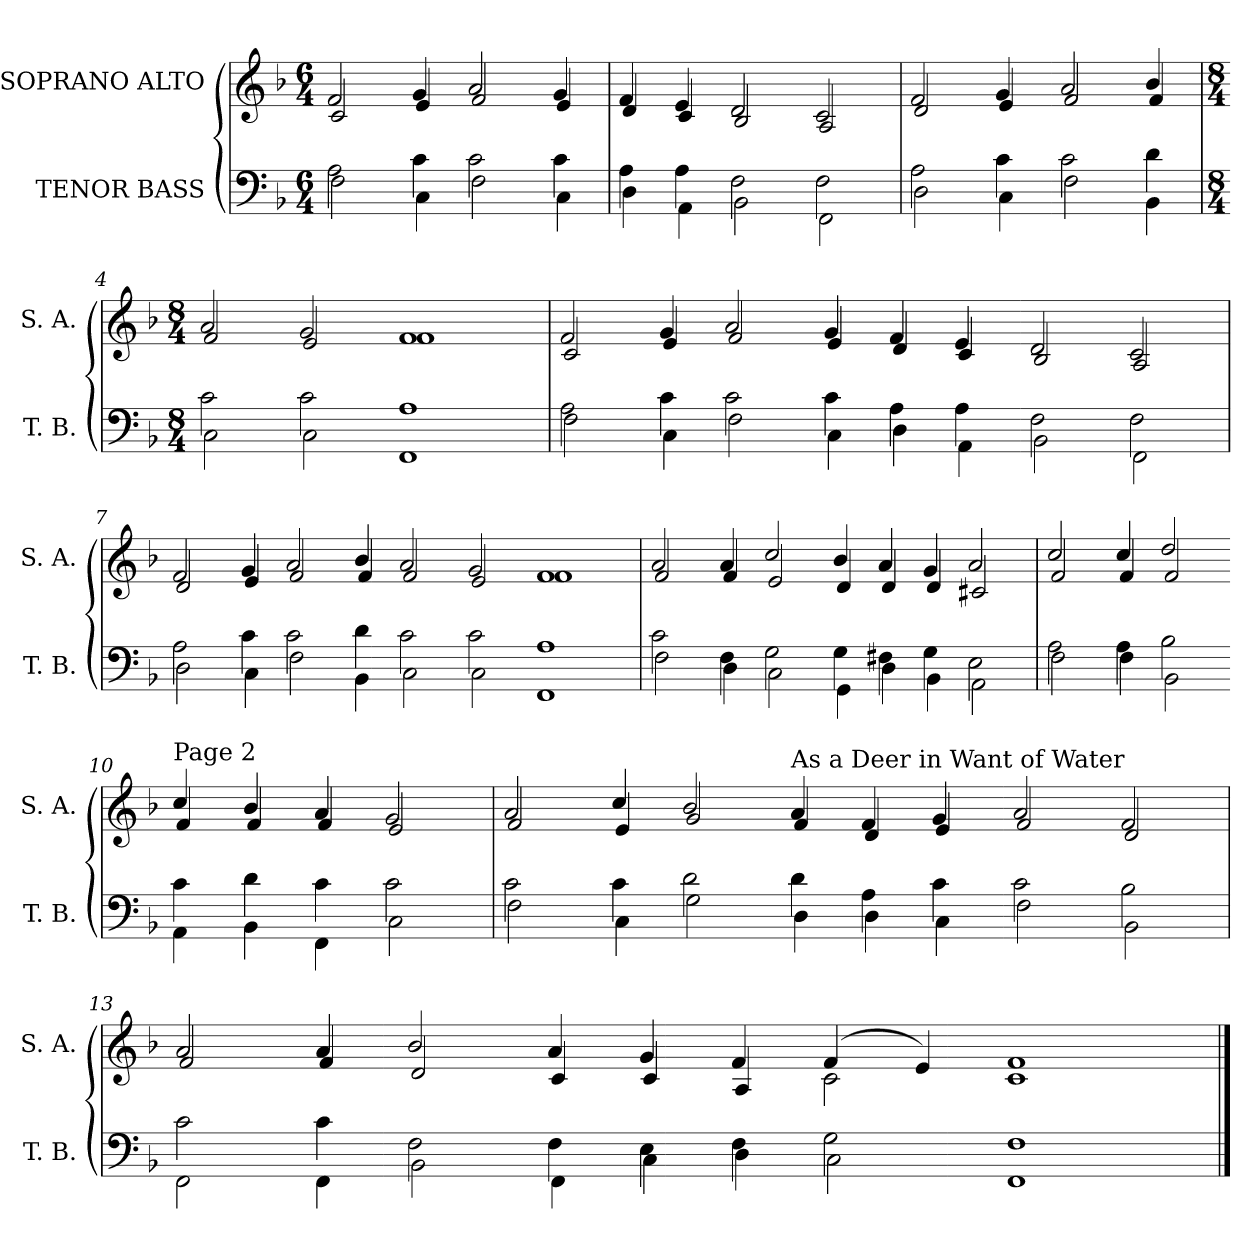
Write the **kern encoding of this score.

**kern	**kern
*part2	*part1
*staff2	*staff1
*I"TENOR BASS	*I"SOPRANO ALTO
*I'T. B.	*I'S. A.
!!LO:PB:g=z
*clefF4	*clefG2
*k[b-]	*k[b-]
*F:	*F:
*M6/4	*M6/4
=	=
*^	*^
2Ai\	2Fi\	2fi/	2ci/
4ci\	4Ci\	4gi/	4ei/
2ci\	2Fi\	2ai/	2fi/
4ci\	4Ci\	4gi/	4ei/
=1	=1	=1	=1
4Ai\	4Di\	4fi/	4di/
4Ai\	4AAi\	4ei/	4ci/
2Fi\	2BB-i\	2di/	2B-i/
2Fi\	2FFi\	2ci/	2Ai/
=2	=2	=2	=2
2Ai\	2Di\	2fi/	2di/
4ci\	4Ci\	4gi/	4ei/
!!LO:LB:g=z	!!
=3-	=3-	=3-	=3-
2ci\	2Fi\	2ai/	2fi/
4di\	4BB-i\	4b-i/	4fi/
=4	=4	=4	=4
*M8/4	*	*M8/4	*
2ci\	2Ci\	2ai/	2fi/
2ci\	2Ci\	2gi/	2ei/
1Ai	1FFi	1fi	1fi
=5	=5	=5	=5
2Ai\	2Fi\	2fi/	2ci/
4ci\	4Ci\	4gi/	4ei/
2ci\	2Fi\	2ai/	2fi/
4ci\	4Ci\	4gi/	4ei/
4Ai\	4Di\	4fi/	4di/
4Ai\	4AAi\	4ei/	4ci/
!!LO:LB:g=z	!!
=6-	=6-	=6-	=6-
2Fi\	2BB-i\	2di/	2B-i/
2Fi\	2FFi\	2ci/	2Ai/
=7	=7	=7	=7
2Ai\	2Di\	2fi/	2di/
4ci\	4Ci\	4gi/	4ei/
2ci\	2Fi\	2ai/	2fi/
4di\	4BB-i\	4b-i/	4fi/
2ci\	2Ci\	2ai/	2fi/
2ci\	2Ci\	2gi/	2ei/
1Ai	1FFi	1fi	1fi
!!LO:LB:g=z	!!
=8	=8	=8	=8
2ci\	2Fi\	2ai/	2fi/
4Fi\	4Di\	4ai/	4fi/
2Gi\	2Ci\	2cci/	2ei/
4Gi\	4GGi\	4b-i/	4di/
4F#Xi\	4Di\	4ai/	4di/
4Gi\	4BB-i\	4gi/	4di/
2Ei\	2AAi\	2ai/	2c#Xi/
=9	=9	=9	=9
2Ai\	2Fi\	2cci/	2fi/
4Ai\	4Fi\	4cci/	4fi/
2B-i\	2BB-i\	2ddi/	2fi/
!!LO:PB:g=z	!!
=10-	=10-	=10-	=10-
!	!	!LO:TX:a:t=Page 2	!
4ci\	4AAi\	4cci/	4fi/
4di\	4BB-i\	4b-i/	4fi/
4ci\	4FFi\	4ai/	4fi/
2ci\	2Ci\	2gi/	2ei/
=11	=11	=11	=11
2ci\	2Fi\	2ai/	2fi/
4ci\	4Ci\	4cci/	4ei/
2di\	2Gi\	2b-i/	2gi/
!	!	!LO:TX:a:t=As a Deer in Want of Water	!
4di\	4Di\	4ai/	4fi/
4Ai\	4Di\	4fi/	4di/
4ci\	4Ci\	4gi/	4ei/
!!LO:LB:g=z	!!
=12-	=12-	=12-	=12-
2ci\	2Fi\	2ai/	2fi/
2B-i\	2BB-i\	2fi/	2di/
=13	=13	=13	=13
2ci\	2FFi\	2ai/	2fi/
4ci\	4FFi\	4ai/	4fi/
2Fi\	2BB-i\	2b-i/	2di/
4Fi\	4FFi\	4ai/	4ci/
4Ei\	4Ci\	4gi/	4ci/
4Fi\	4Di\	4fi/	4Ai/
2Gi\	2Ci\	(4fi/	2ci\
.	.	4ei/)	.
1Fi	1FFi	1fi	1ci
*v	*v	*	*
*	*v	*v
==	==
*-	*-
